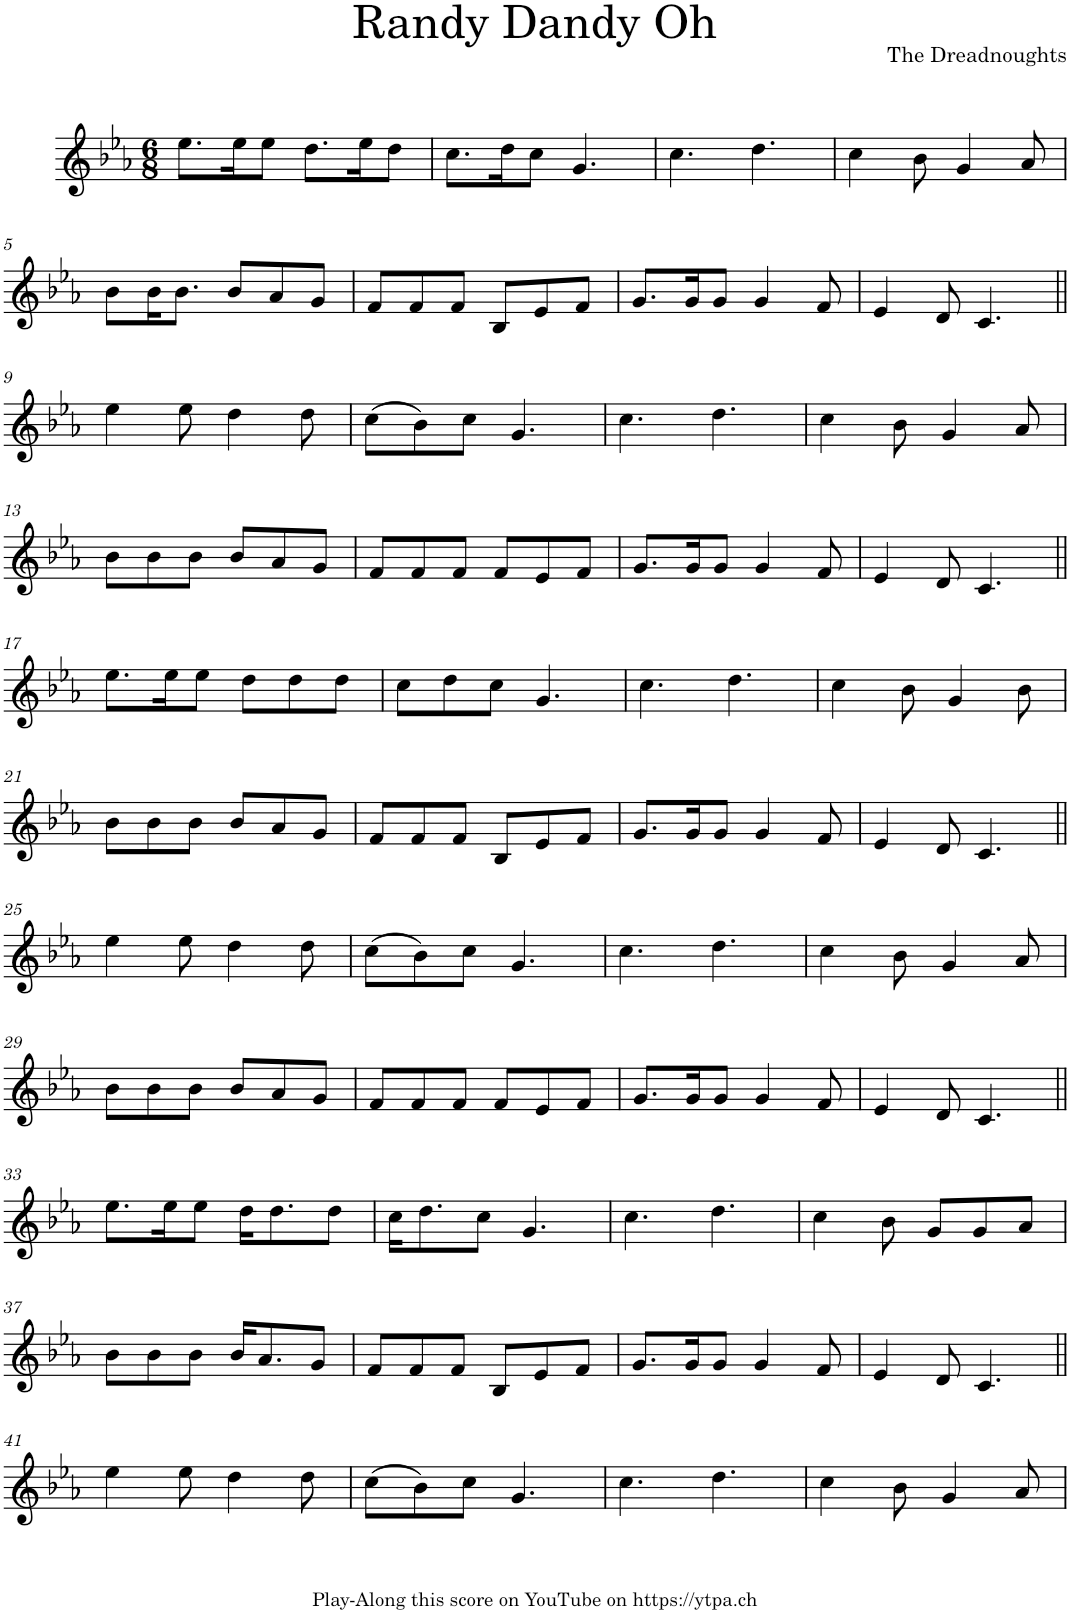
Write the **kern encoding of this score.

**kern
*part1
*staff1
*I"Piano
*I'Pno.
*clefG2
*k[b-e-a-]
*M6/8
=1
8.ee-\L
16ee-\K
8ee-\J
8.dd\L
16ee-\K
8dd\J
=2
8.cc\L
16dd\K
8cc\J
4.g/
=3
4.cc\
4.dd\
=4
4cc\
8b-\
4g/
8a-/
!!LO:LB:g=z
=5
8b-\L
16b-\K
8.b-\J
8b-/L
8a-/
8g/J
=6
8f/L
8f/
8f/J
8B-/L
8e-/
8f/J
=7
8.g/L
16g/K
8g/J
4g/
8f/
=8
4e-/
8d/
4.c/
!!LO:LB:g=z
=9||
4ee-\
8ee-\
4dd\
8dd\
=10
(8cc\L
8b-\)
8cc\J
4.g/
=11
4.cc\
4.dd\
=12
4cc\
8b-\
4g/
8a-/
!!LO:LB:g=z
=13
8b-\L
8b-\
8b-\J
8b-/L
8a-/
8g/J
=14
8f/L
8f/
8f/J
8f/L
8e-/
8f/J
=15
8.g/L
16g/K
8g/J
4g/
8f/
=16
4e-/
8d/
4.c/
!!LO:LB:g=z
=17||
8.ee-\L
16ee-\K
8ee-\J
8dd\L
8dd\
8dd\J
=18
8cc\L
8dd\
8cc\J
4.g/
=19
4.cc\
4.dd\
=20
4cc\
8b-\
4g/
8b-\
!!LO:LB:g=z
=21
8b-\L
8b-\
8b-\J
8b-/L
8a-/
8g/J
=22
8f/L
8f/
8f/J
8B-/L
8e-/
8f/J
=23
8.g/L
16g/K
8g/J
4g/
8f/
=24
4e-/
8d/
4.c/
!!LO:LB:g=z
=25||
4ee-\
8ee-\
4dd\
8dd\
=26
(8cc\L
8b-\)
8cc\J
4.g/
=27
4.cc\
4.dd\
=28
4cc\
8b-\
4g/
8a-/
!!LO:LB:g=z
=29
8b-\L
8b-\
8b-\J
8b-/L
8a-/
8g/J
=30
8f/L
8f/
8f/J
8f/L
8e-/
8f/J
=31
8.g/L
16g/K
8g/J
4g/
8f/
=32
4e-/
8d/
4.c/
!!LO:LB:g=z
=33||
8.ee-\L
16ee-\K
8ee-\J
16dd\KL
8.dd\
8dd\J
=34
16cc\KL
8.dd\
8cc\J
4.g/
=35
4.cc\
4.dd\
=36
4cc\
8b-\
8g/L
8g/
8a-/J
!!LO:LB:g=z
=37
8b-\L
8b-\
8b-\J
16b-/KL
8.a-/
8g/J
=38
8f/L
8f/
8f/J
8B-/L
8e-/
8f/J
=39
8.g/L
16g/K
8g/J
4g/
8f/
=40
4e-/
8d/
4.c/
!!LO:LB:g=z
=41||
4ee-\
8ee-\
4dd\
8dd\
=42
(8cc\L
8b-\)
8cc\J
4.g/
=43
4.cc\
4.dd\
=44
4cc\
8b-\
4g/
8a-/
=
*-
